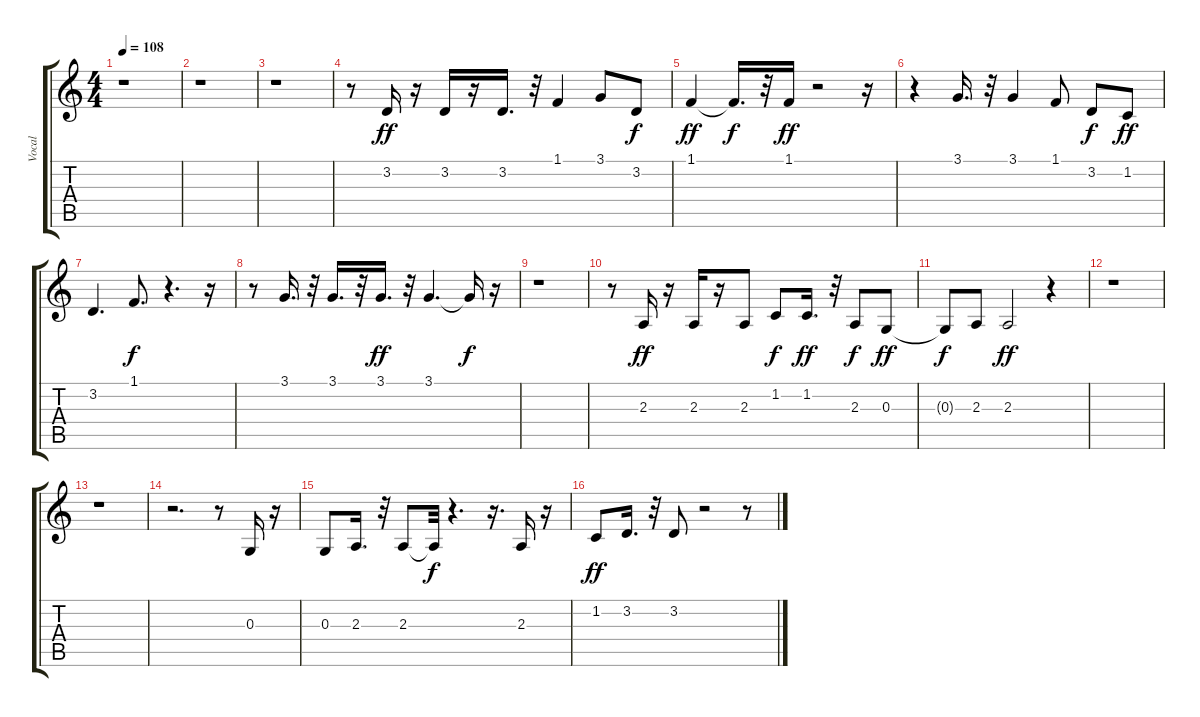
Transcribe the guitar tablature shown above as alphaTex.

\track ("Vocal" "Vocal") {instrument rockorgan}
\staff {score tabs}
\tuning (E4 B3 G3 D3 A2 E2) {hide}
\ts (4 4)
\tempo 108
\clef g2
\ks c
r.1{dy f} |
r.1 |
r.1 |
r.8 3.2.16{dy ff} r.16 3.2.16 r.16 3.2.16{d} r.32 1.1.4 3.1.8 3.2.8{dy f} |
1.1.4{dy ff} 1.1{t}.16{d dy f} r.32 1.1.16{dy ff} r.2 r.16 |
r.4 3.1.16{d} r.32 3.1.4 1.1.8 3.2.8{dy f} 1.2.8{dy ff} |
3.2.4{d} 1.1.8{d dy f} r.4{d} r.16 |
r.8 3.1.16{d} r.32 3.1.16{d} r.32 3.1.16{d dy ff} r.32 3.1.4{d} 3.1{t}.16{dy f} r.16 |
r.1 |
r.8 2.3.16{dy ff} r.16 2.3.16 r.16 2.3.8 1.2.8{dy f} 1.2.16{d dy ff} r.32 2.3.8{dy f} 0.3.8{dy ff} |
0.3{t}.8{dy f} 2.3.8 2.3.2{dy ff} r.4 |
r.1 |
r.1 |
r.2{d} r.8 0.3.16 r.16 |
0.3.8 2.3.16{d} r.32 2.3.8 2.3{t}.32{dy f} r.4{d} r.16{d} 2.3.16 r.16 |
1.2.8{dy ff} 3.2.16{d} r.32 3.2.8 r.2 r.8
